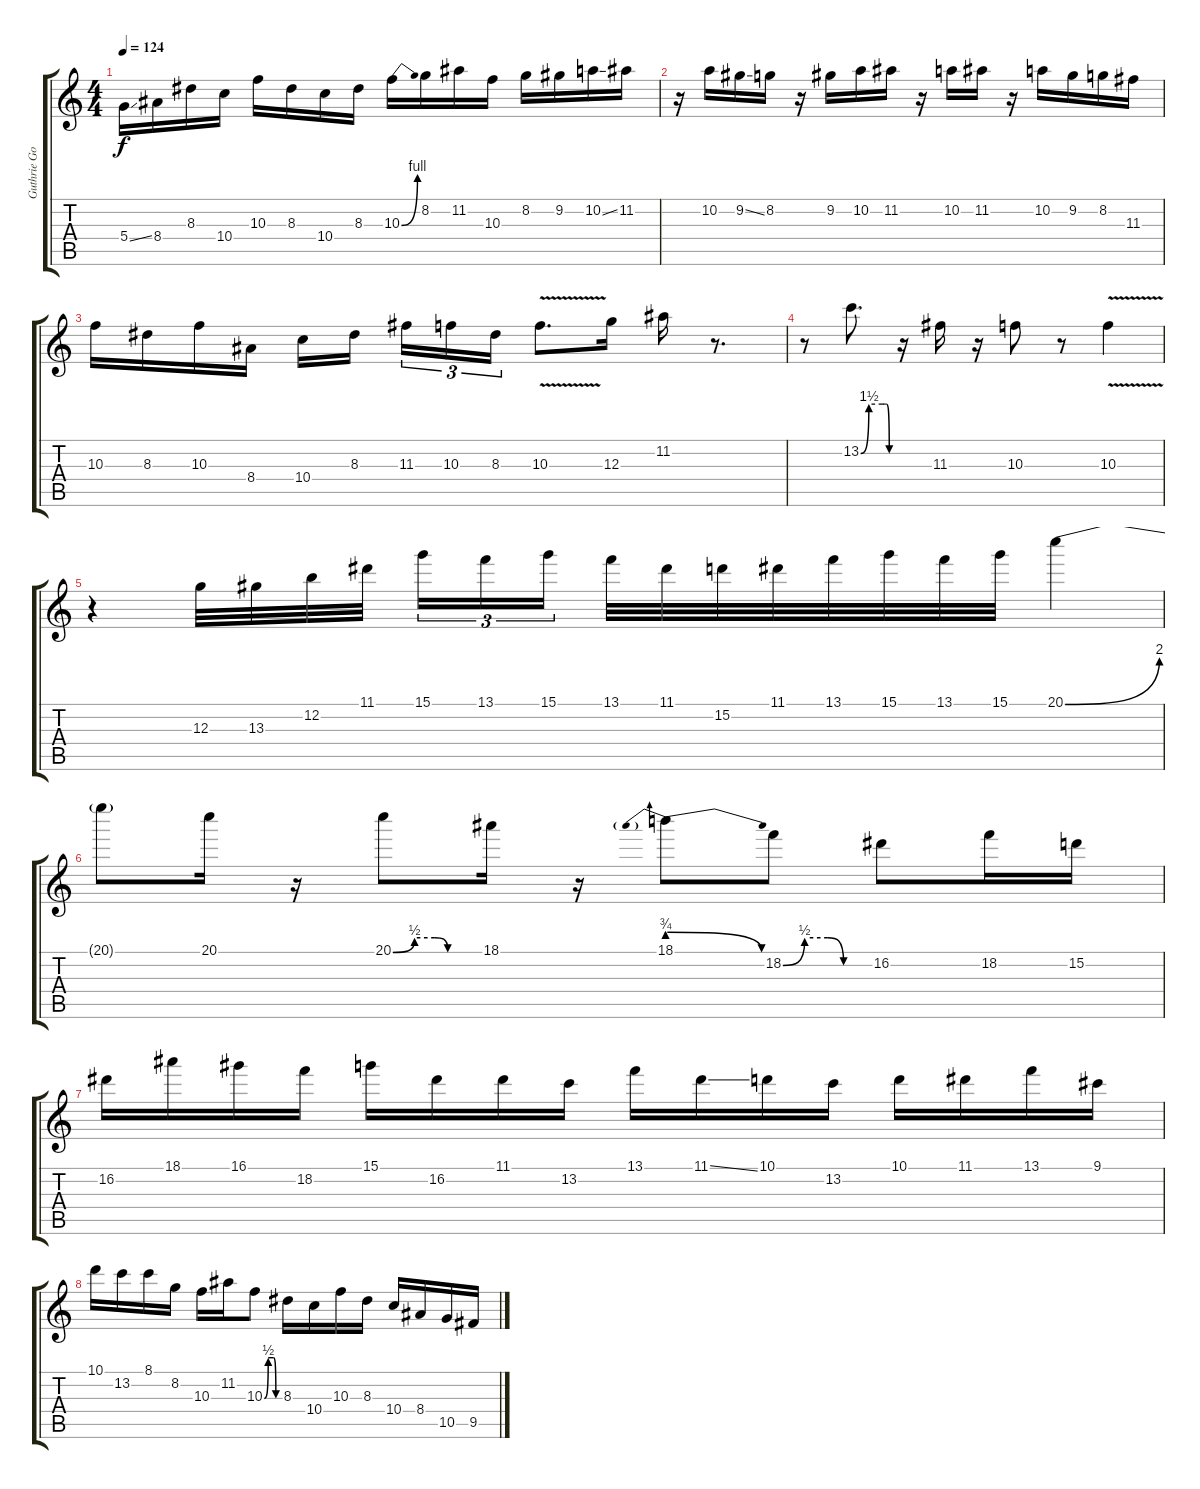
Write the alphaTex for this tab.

\track ("Guthrie Govan" "Guthrie Go") {instrument overdrivenguitar}
\staff {score tabs}
\tuning (E4 B3 G3 D3 A2 E2) {hide}
\ts (4 4)
\tempo 124
\clef g2
\ks c
5.4{ss}.16{dy f} 8.4.16 8.3.16 10.4.16 10.3.16 8.3.16 10.4.16 8.3.16 10.3{be (bend 0 0 60 4)}.16 8.2.16 11.2.16 10.3.16 8.2.16 9.2.16 10.2{ss}.16 11.2.16 |
r.16 10.2.16 9.2{ss}.16 8.2.16 r.16 9.2.16 10.2.16 11.2.16 r.16 10.2.16 11.2.16 r.16 10.2.16 9.2.16 8.2.16 11.3.16 |
10.3.16 8.3.16 10.3.16 8.4.16 10.4.16 8.3.16{beam splitsecondary} 11.3.16{tu (3 2)} 10.3.16{tu (3 2)} 8.3.16{tu (3 2)} 10.3{v}.8{d} 12.3.16 11.2.16 r.8{d} |
r.8 13.2{be (custom 0 0 15 6 40 6 44 6 46 6 48 6 53 0 60 0)}.8{d} r.16 11.3.16 r.16 10.3.8 r.8 10.3{v}.4 |
r.4 12.3.32 13.3.32 12.2.32 11.1.32{beam splitsecondary} 15.1.16{tu (3 2)} 13.1.16{tu (3 2)} 15.1.16{tu (3 2)} 13.1.32 11.1.32 15.2.32 11.1.32 13.1.32 15.1.32 13.1.32 15.1.32 20.1{be (bend 0 0 60 8)}.4 |
20.1{t}.8 20.1.16 r.16 20.1{be (custom 0 0 15 2 29 2 38 0 52 0 60 0)}.8 18.1.16 r.16 18.1{be (prebendrelease 0 3 60 0)}.8 18.2{be (custom 0 0 15 2 31 2 42 0 60 0)}.8 16.2.8 18.2.16 15.2.16 |
16.2.16 18.1.16 16.1.16 18.2.16 15.1.16 16.2.16 11.1.16 13.2.16 13.1.16 11.1{ss}.16 10.1.16 13.2.16 10.1.16 11.1.16 13.1.16 9.1.16 |
10.1.16 13.2.16 8.1.16 8.2.16 10.3.16 11.2.16 10.3{be (custom 0 0 15 2 36 2 45 0 60 0)}.8 8.3.16 10.4.16 10.3.16 8.3.16 10.4.16 8.4.16 10.5.16 9.5.16
